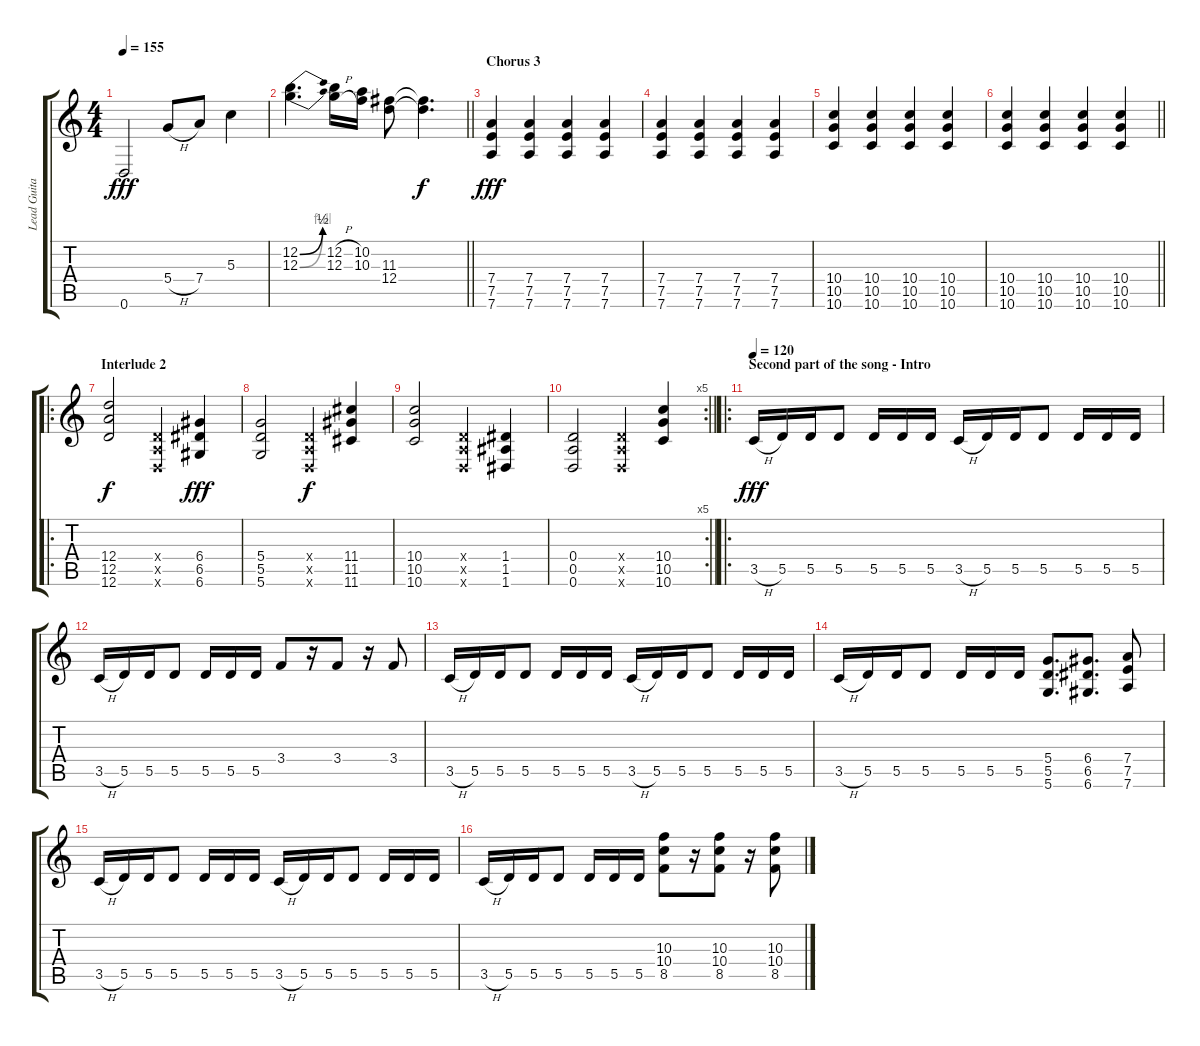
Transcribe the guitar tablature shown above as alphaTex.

\track ("Lead Guitar" "Lead Guita") {instrument overdrivenguitar}
\staff {score tabs}
\tuning (E4 B3 G3 D3 A2 D2) {hide}
\ts (4 4)
\tempo 155
\clef g2
\ks c
0.6.2{dy fff} 5.4{h}.8 7.4.8 5.3.4 |
\barLineRight lightlight
(12.2{be (bend 0 0 60 2)} 12.3{be (bend 0 0 60 4)}).4{d} (12.2{h} 12.3{h}).16 (10.2 10.3).16 (11.3 12.4).8 (11.3{t} 12.4{t}).4{d dy f} |
\section ("" "Chorus 3")
(7.4 7.5 7.6).4{dy fff} (7.4 7.5 7.6).4 (7.4 7.5 7.6).4 (7.4 7.5 7.6).4 |
(7.4 7.5 7.6).4 (7.4 7.5 7.6).4 (7.4 7.5 7.6).4 (7.4 7.5 7.6).4 |
(10.4 10.5 10.6).4 (10.4 10.5 10.6).4 (10.4 10.5 10.6).4 (10.4 10.5 10.6).4 |
\barLineRight lightlight
(10.4 10.5 10.6).4 (10.4 10.5 10.6).4 (10.4 10.5 10.6).4 (10.4 10.5 10.6).4 |
\ro
\section ("" "Interlude 2")
(12.4 12.5 12.6).2{dy f} (0.4{x} 0.5{x} 0.6{x}).4 (6.4 6.5 6.6).4{dy fff} |
(5.4 5.5 5.6).2 (0.4{x} 0.5{x} 0.6{x}).4{dy f} (11.4 11.5 11.6).4 |
(10.4 10.5 10.6).2 (0.4{x} 0.5{x} 0.6{x}).4 (1.4 1.5 1.6).4 |
\rc 5
\barLineRight lightlight
(0.4 0.5 0.6).2 (0.4{x} 0.5{x} 0.6{x}).4 (10.4 10.5 10.6).4 |
\ro
\section ("" "Second part of the song - Intro")
\tempo 120
3.5{h}.16{dy fff} 5.5.16 5.5.16 5.5.8 5.5.16 5.5.16 5.5.16 3.5{h}.16 5.5.16 5.5.16 5.5.8 5.5.16 5.5.16 5.5.16 |
3.5{h}.16 5.5.16 5.5.16 5.5.8 5.5.16 5.5.16 5.5.16 3.4.8 r.16 3.4.8 r.16 3.4.8 |
3.5{h}.16 5.5.16 5.5.16 5.5.8 5.5.16 5.5.16 5.5.16 3.5{h}.16 5.5.16 5.5.16 5.5.8 5.5.16 5.5.16 5.5.16 |
3.5{h}.16 5.5.16 5.5.16 5.5.8 5.5.16 5.5.16 5.5.16 (5.4 5.5 5.6).8{d} (6.4 6.5 6.6).8{d} (7.4 7.5 7.6).8 |
3.5{h}.16 5.5.16 5.5.16 5.5.8 5.5.16 5.5.16 5.5.16 3.5{h}.16 5.5.16 5.5.16 5.5.8 5.5.16 5.5.16 5.5.16 |
3.5{h}.16 5.5.16 5.5.16 5.5.8 5.5.16 5.5.16 5.5.16 (10.3 10.4 8.5).8 r.16 (10.3 10.4 8.5).8 r.16 (10.3 10.4 8.5).8
